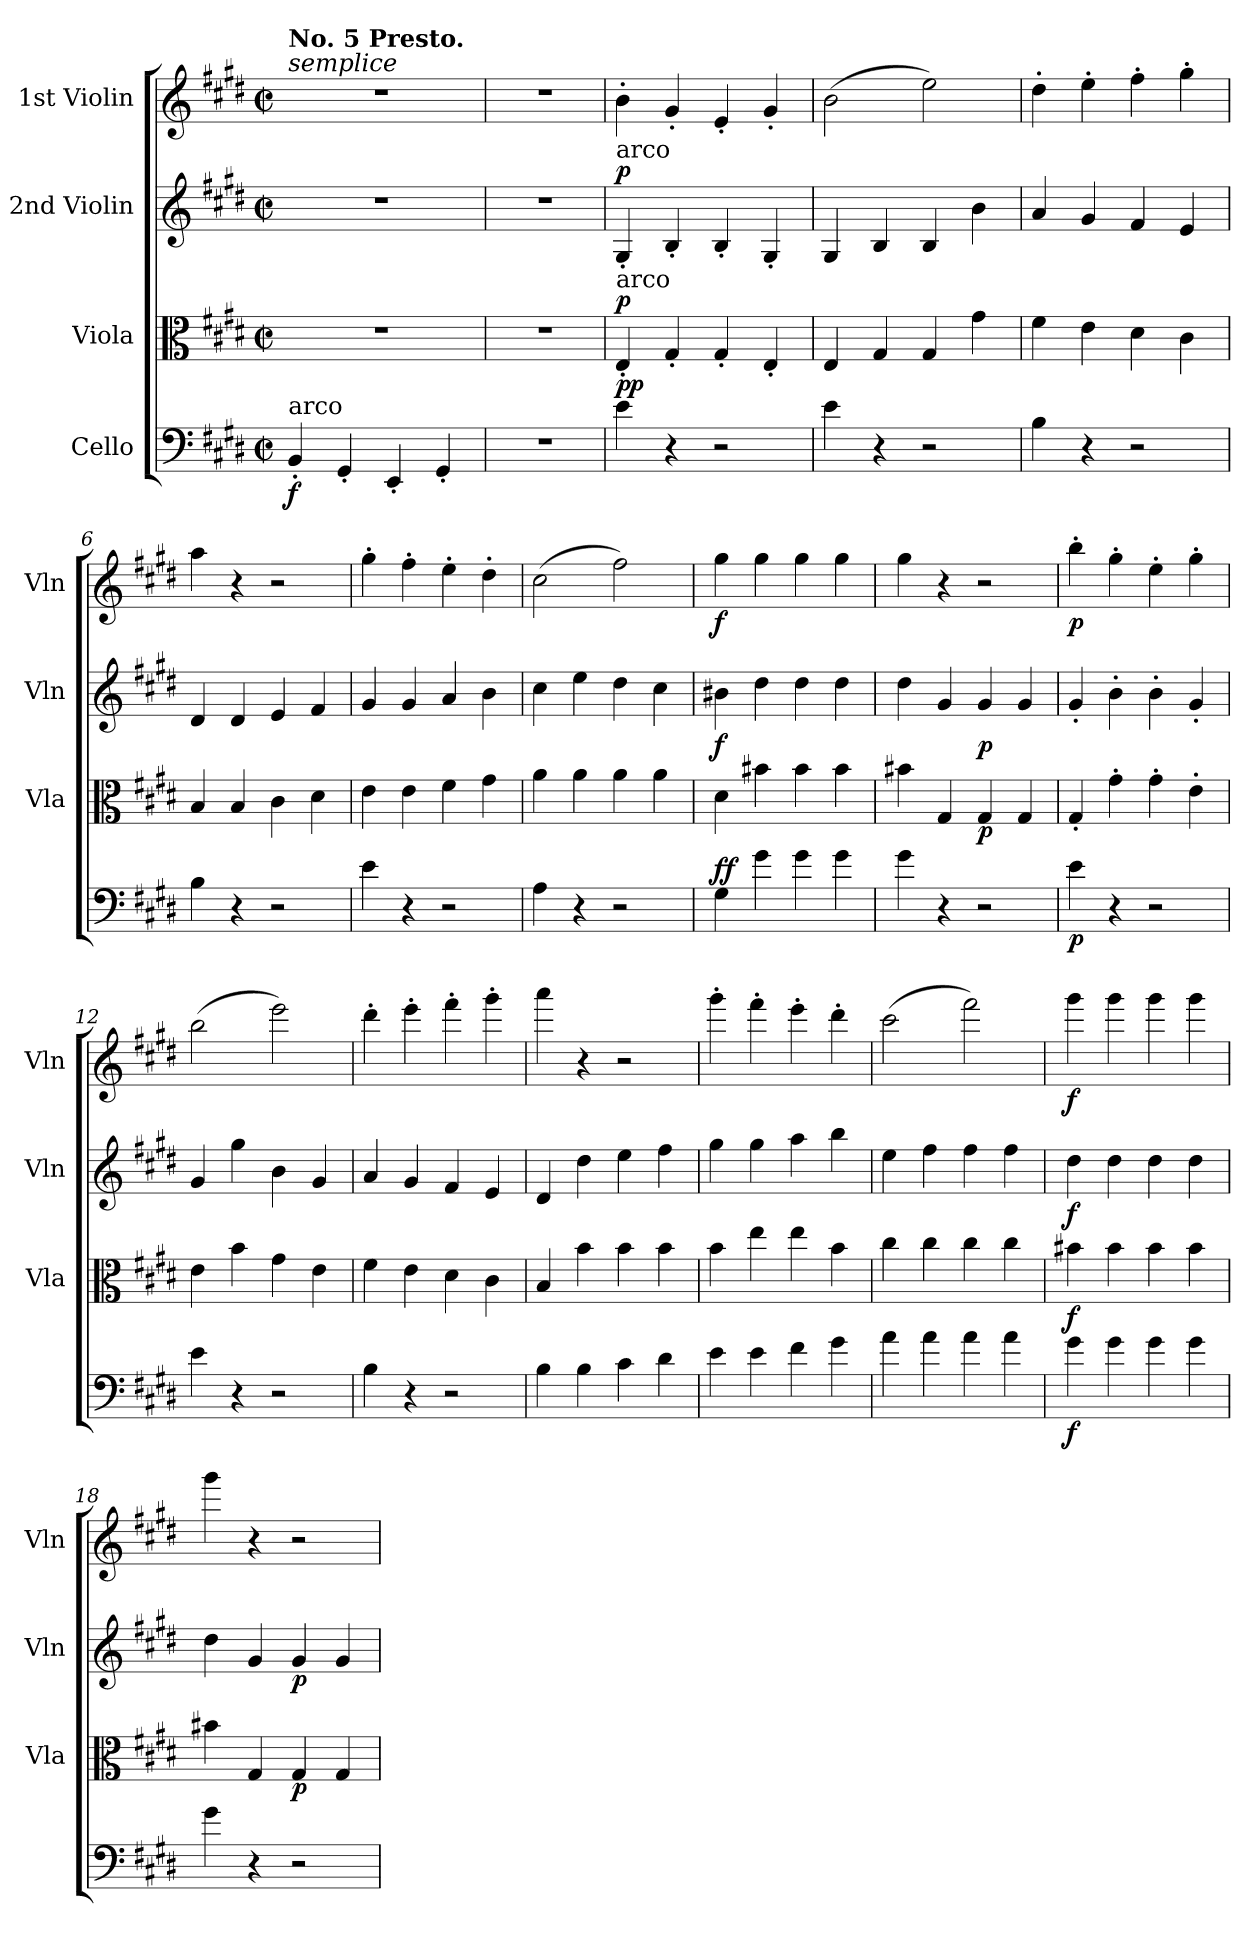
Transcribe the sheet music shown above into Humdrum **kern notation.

**kern	**dynam	**kern	**dynam	**kern	**dynam	**kern	**dynam
*part4	*part4	*part3	*part3	*part2	*part2	*part1	*part1
*staff4	*staff4	*staff3	*staff3	*staff2	*staff2	*staff1	*staff1
*I"Cello	*	*I"Viola	*	*I"2nd Violin	*	*I"1st Violin	*
*	*	*I'Vla	*	*I'Vln	*	*I'Vln	*
*clefF4	*	*clefC3	*	*clefG2	*	*clefG2	*
*k[f#c#g#d#]	*	*k[f#c#g#d#]	*	*k[f#c#g#d#]	*	*k[f#c#g#d#]	*
*E:	*	*E:	*	*E:	*	*E:	*
*M2/2	*	*M2/2	*	*M2/2	*	*M2/2	*
*met(c|)	*	*met(c|)	*	*met(c|)	*	*met(c|)	*
=1	=1	=1	=1	=1	=1	=1	=1
!	!	!	!	!	!	!LO:TX:a:i:t=semplice	!
!	!	!	!	!	!	!LO:TX:a:B:t=No. 5 Presto.	!
!LO:TX:a:t=arco	!	!	!	!	!	!	!
4BB'	f	1r	.	1r	.	1r	.
4GG#'	.	.	.	.	.	.	.
4EE'	.	.	.	.	.	.	.
4GG#'	.	.	.	.	.	.	.
=2	=2	=2	=2	=2	=2	=2	=2
1r	.	1r	.	1r	.	1r	.
=3	=3	=3	=3	=3	=3	=3	=3
!	!	!	!	!LO:TX:a:t=arco	!	!	!
!	!	!LO:TX:a:t=arco	!	!	!	!	!
!	!LO:DY:a	!	!LO:DY:a	!	!LO:DY:a	!	!
4e	pp	4E'	p	4G#'	p	4b'	.
4r	.	4G#'	.	4B'	.	4g#'	.
2r	.	4G#'	.	4B'	.	4e'	.
.	.	4E'	.	4G#'	.	4g#'	.
=4	=4	=4	=4	=4	=4	=4	=4
4e	.	4E	.	4G#	.	(2b	.
4r	.	4G#	.	4B	.	.	.
2r	.	4G#	.	4B	.	2ee)	.
.	.	4g#	.	4b	.	.	.
=5	=5	=5	=5	=5	=5	=5	=5
4B	.	4f#	.	4a	.	4dd#'	.
4r	.	4e	.	4g#	.	4ee'	.
2r	.	4d#	.	4f#	.	4ff#'	.
.	.	4c#	.	4e	.	4gg#'	.
=6	=6	=6	=6	=6	=6	=6	=6
4B	.	4B	.	4d#	.	4aa	.
4r	.	4B	.	4d#	.	4r	.
2r	.	4c#	.	4e	.	2r	.
.	.	4d#	.	4f#	.	.	.
=7	=7	=7	=7	=7	=7	=7	=7
4e	.	4e	.	4g#	.	4gg#'	.
4r	.	4e	.	4g#	.	4ff#'	.
2r	.	4f#	.	4a	.	4ee'	.
.	.	4g#	.	4b	.	4dd#'	.
=8	=8	=8	=8	=8	=8	=8	=8
4A	.	4a	.	4cc#	.	(2cc#	.
4r	.	4a	.	4ee	.	.	.
2r	.	4a	.	4dd#	.	2ff#)	.
.	.	4a	.	4cc#	.	.	.
=9	=9	=9	=9	=9	=9	=9	=9
!	!LO:DY:a	!	!	!	!	!	!
4G#	ff	4d#	.	4b#X	f	4gg#	f
4g#	.	4b#X	.	4dd#	.	4gg#	.
4g#	.	4b#	.	4dd#	.	4gg#	.
4g#	.	4b#	.	4dd#	.	4gg#	.
=10	=10	=10	=10	=10	=10	=10	=10
4g#	.	4b#X	.	4dd#	.	4gg#	.
4r	.	4G#	.	4g#	.	4r	.
2r	.	4G#	p	4g#	p	2r	.
.	.	4G#	.	4g#	.	.	.
=11	=11	=11	=11	=11	=11	=11	=11
4e	p	4G#'	.	4g#'	.	4bb'	p
4r	.	4g#'	.	4b'	.	4gg#'	.
2r	.	4g#'	.	4b'	.	4ee'	.
.	.	4e'	.	4g#'	.	4gg#'	.
=12	=12	=12	=12	=12	=12	=12	=12
4e	.	4e	.	4g#	.	(2bb	.
4r	.	4b	.	4gg#	.	.	.
2r	.	4g#	.	4b	.	2eee)	.
.	.	4e	.	4g#	.	.	.
=13	=13	=13	=13	=13	=13	=13	=13
4B	.	4f#	.	4a	.	4ddd#'	.
4r	.	4e	.	4g#	.	4eee'	.
2r	.	4d#	.	4f#	.	4fff#'	.
.	.	4c#	.	4e	.	4ggg#'	.
=14	=14	=14	=14	=14	=14	=14	=14
4B	.	4B	.	4d#	.	4aaa	.
4B	.	4b	.	4dd#	.	4r	.
4c#	.	4b	.	4ee	.	2r	.
4d#	.	4b	.	4ff#	.	.	.
=15	=15	=15	=15	=15	=15	=15	=15
4e	.	4b	.	4gg#	.	4ggg#'	.
4e	.	4ee	.	4gg#	.	4fff#'	.
4f#	.	4ee	.	4aa	.	4eee'	.
4g#	.	4b	.	4bb	.	4ddd#'	.
=16	=16	=16	=16	=16	=16	=16	=16
4a	.	4cc#	.	4ee	.	(2ccc#	.
4a	.	4cc#	.	4ff#	.	.	.
4a	.	4cc#	.	4ff#	.	2fff#)	.
4a	.	4cc#	.	4ff#	.	.	.
=17	=17	=17	=17	=17	=17	=17	=17
4g#	f	4b#X	f	4dd#	f	4ggg#	f
4g#	.	4b#	.	4dd#	.	4ggg#	.
4g#	.	4b#	.	4dd#	.	4ggg#	.
4g#	.	4b#	.	4dd#	.	4ggg#	.
=18	=18	=18	=18	=18	=18	=18	=18
4g#	.	4b#X	.	4dd#	.	4ggg#	.
4r	.	4G#	.	4g#	.	4r	.
2r	.	4G#	p	4g#	p	2r	.
.	.	4G#	.	4g#	.	.	.
=	=	=	=	=	=	=	=
*-	*-	*-	*-	*-	*-	*-	*-
